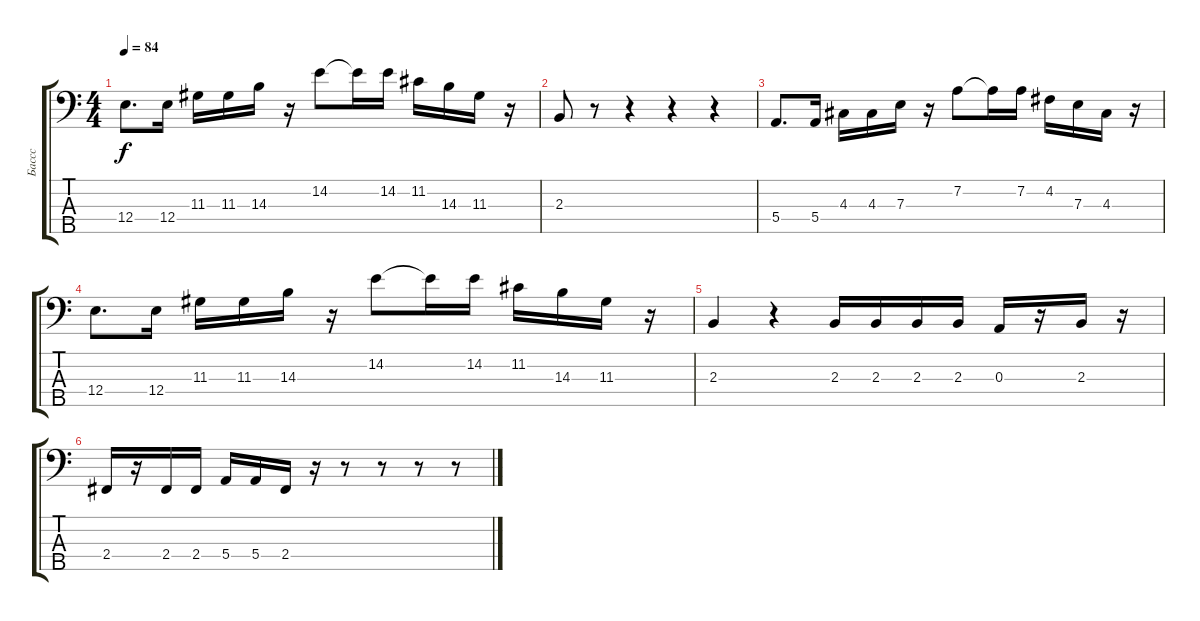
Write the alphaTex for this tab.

\track ("Бассс" "Бассс") {instrument electricbassfinger}
\staff {score tabs}
\tuning (G2 D2 A1 E1 B0) {hide}
\ts (4 4)
\tempo 84
\clef f4
\ks c
12.4.8{d dy f} 12.4.16 11.3.16 11.3.16 14.3.16 r.16 14.2.8 14.2{t}.16 14.2.16 11.2.16 14.3.16 11.3.16 r.16 |
2.3.8 r.8 r.4 r.4 r.4 |
5.4.8{d} 5.4.16 4.3.16 4.3.16 7.3.16 r.16 7.2.8 7.2{t}.16 7.2.16 4.2.16 7.3.16 4.3.16 r.16 |
12.4.8{d} 12.4.16 11.3.16 11.3.16 14.3.16 r.16 14.2.8 14.2{t}.16 14.2.16 11.2.16 14.3.16 11.3.16 r.16 |
2.3.4 r.4 2.3.16 2.3.16 2.3.16 2.3.16 0.3.16 r.16 2.3.16 r.16 |
2.4.16 r.16 2.4.16 2.4.16 5.4.16 5.4.16 2.4.16 r.16 r.8 r.8 r.8 r.8
